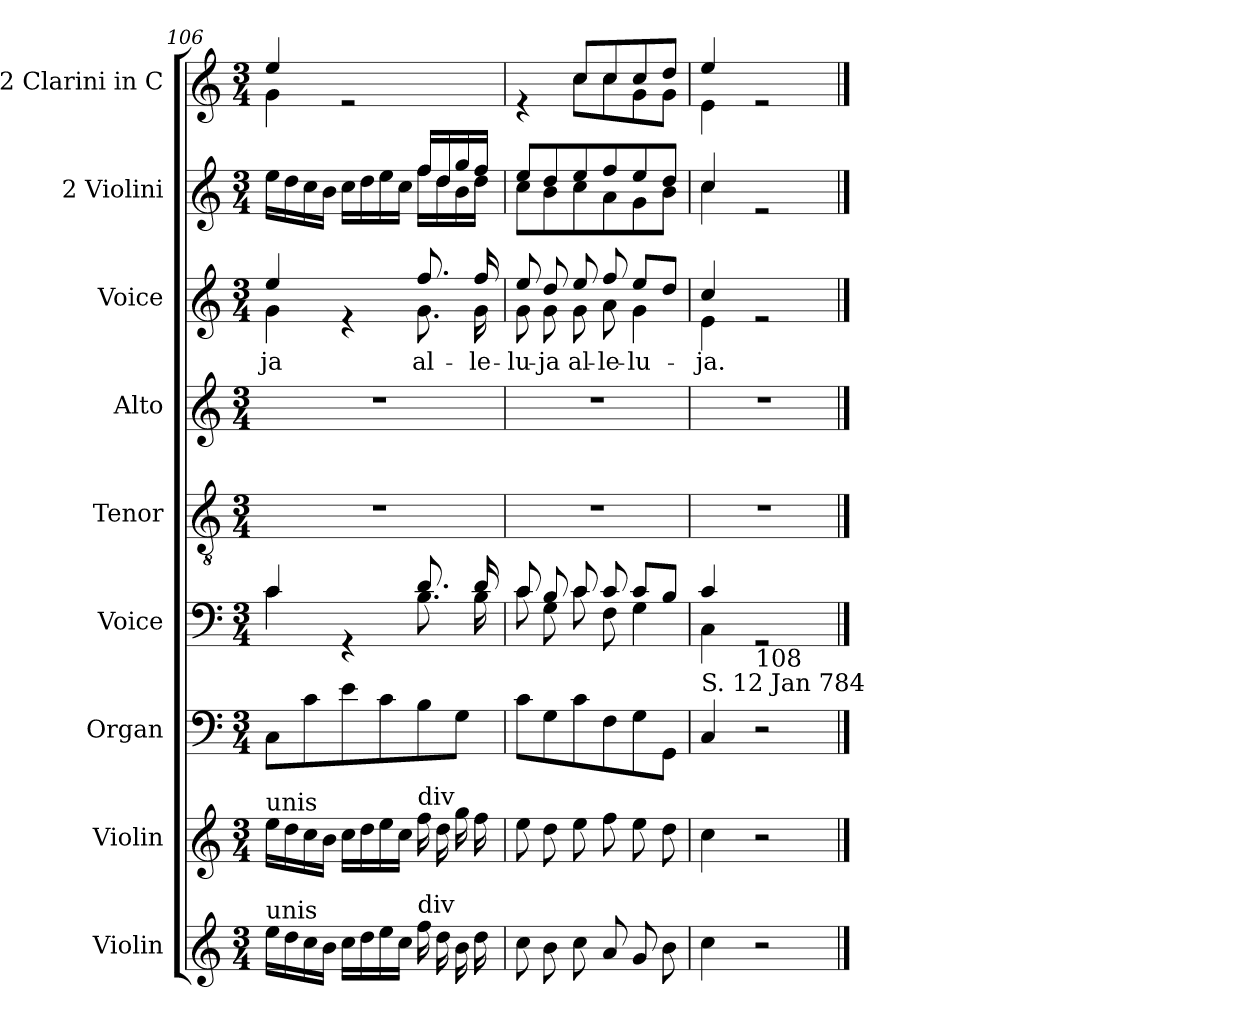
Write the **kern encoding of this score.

**kern	**kern	**kern	**kern	**kern	**kern	**kern	**text	**kern	**kern
*part9	*part8	*part7	*part6	*part5	*part4	*part3	*part3	*part2	*part1
*staff9	*staff8	*staff7	*staff6	*staff5	*staff4	*staff3	*staff3	*staff2	*staff1
*I"Violin	*I"Violin	*I"Organ	*I"Voice	*I"Tenor	*I"Alto	*I"Voice	*	*I"2 Violini	*I"2 Clarini in C
*I'Vln.	*I'Vln.	*	*	*	*I'A	*	*	*I'V	*I'C
*clefG2	*clefG2	*clefF4	*clefF4	*clefGv2	*clefG2	*clefG2	*	*clefG2	*clefG2
*k[]	*k[]	*k[]	*k[]	*k[]	*k[]	*k[]	*	*k[]	*k[]
*M3/4	*M3/4	*M3/4	*M3/4	*M3/4	*M3/4	*M3/4	*	*M3/4	*M3/4
=106	=106	=106	=106	=106	=106	=106	=106	=106	=106
*	*	*	*^	*	*	*^	*	*	*
!	!	!	!	!	!	!	!	!	!	!LO:TX:a:t=unis	!
!	!LO:TX:a:t=unis	!	!	!	!	!	!	!	!	!	!
!LO:TX:a:t=unis	!	!	!	!	!	!	!	!	!	!	!
!	!	!	!	!	!	!	!	!	!LO:LY:b	!	!
*	*	*	*	*	*	*	*	*	*	*^	*^
16ee\LL	16ee\LL	8C\L	4c/	4c\	2.r	2.r	4ee/	4g\	-ja	16ee\LL	2ryy	4ee/	4g\
16dd\	16dd\	.	.	.	.	.	.	.	.	16dd\	.	.	.
16cc\	16cc\	8c\	.	.	.	.	.	.	.	16cc\	.	.	.
16b\JJ	16b\JJ	.	.	.	.	.	.	.	.	16b\JJ	.	.	.
16cc\LL	16cc\LL	8e\	4rGG	4ryy	.	.	4re	4ryy	.	16cc\LL	.	2re	2ryy
16dd\	16dd\	.	.	.	.	.	.	.	.	16dd\	.	.	.
16ee\	16ee\	8c\	.	.	.	.	.	.	.	16ee\	.	.	.
16cc\JJ	16cc\JJ	.	.	.	.	.	.	.	.	16cc\JJ	.	.	.
!	!LO:TX:a:t=div	!	!	!	!	!	!	!	!	!	!	!	!
!LO:TX:a:t=div	!	!	!	!	!	!	!	!	!	!	!	!	!
!	!	!	!	!	!	!	!	!	!LO:LY:b	!	!	!	!
16ff\	16ff\	8B\	8.d/	8.B\	.	.	8.ff/	8.g\	al-	16ff/LL	16ff\LL	.	.
16dd\	16dd\	.	.	.	.	.	.	.	.	16dd/	16dd\	.	.
16b\	16gg\	8G\J	.	.	.	.	.	.	.	16gg/	16b\	.	.
!	!	!	!	!	!	!	!	!	!LO:LY:b	!	!	!	!
16dd\	16ff\	.	16d/	16B\	.	.	16ff/	16g\	-le-	16ff/JJ	16dd\JJ	.	.
=107	=107	=107	=107	=107	=107	=107	=107	=107	=107	=107	=107	=107	=107
!	!	!	!	!	!	!	!	!	!LO:LY:b	!	!	!	!
8cc\	8ee\	8c\L	8c/	8c\	2.r	2.r	8ee/	8g\	-lu-	8ee/L	8cc\L	4re	4ryy
!	!	!	!	!	!	!	!	!	!LO:LY:b	!	!	!	!
8b\	8dd\	8G\	8B/	8G\	.	.	8dd/	8g\	-ja	8dd/	8b\	.	.
!	!	!	!	!	!	!	!	!	!LO:LY:b	!	!	!	!
8cc\	8ee\	8c\	8c/	8c\	.	.	8ee/	8g\	al-	8ee/	8cc\	8cc/L	8cc\L
!	!	!	!	!	!	!	!	!	!LO:LY:b	!	!	!	!
8a/	8ff\	8F\	8c/	8F\	.	.	8ff/	8a\	-le-	8ff/	8a\	8cc/	8cc\
!	!	!	!	!	!	!	!	!	!LO:LY:b	!	!	!	!
8g/	8ee\	8G\	8c/L	4G\	.	.	8ee/L	4g\	-lu-	8ee/	8g\	8cc/	8g\
8b\	8dd\	8GG\J	8B/J	.	.	.	8dd/J	.	.	8dd/J	8b\J	8dd/J	8g\J
=108	=108	=108	=108	=108	=108	=108	=108	=108	=108	=108	=108	=108	=108
!	!	!LO:TX:a:t=S. 12 Jan 784	!	!	!	!	!	!	!	!	!	!	!
!	!	!	!	!	!	!	!	!	!LO:LY:b	!	!	!	!
4cc\	4cc\	4C/	4c/	4C\	2.r	2.r	4cc/	4e\	-ja.	4cc/	4cc\	4ee/	4e\
!	!	!LO:TX:a:t=108	!	!	!	!	!	!	!	!	!	!	!
2r	2r	2r	2rGG	2ryy	.	.	2re	2ryy	.	2re	2ryy	2re	2ryy
*	*	*	*	*	*	*	*v	*v	*	*	*	*v	*v
*	*	*	*v	*v	*	*	*	*	*v	*v	*
==	==	==	==	==	==	==	==	==	==
*-	*-	*-	*-	*-	*-	*-	*-	*-	*-
